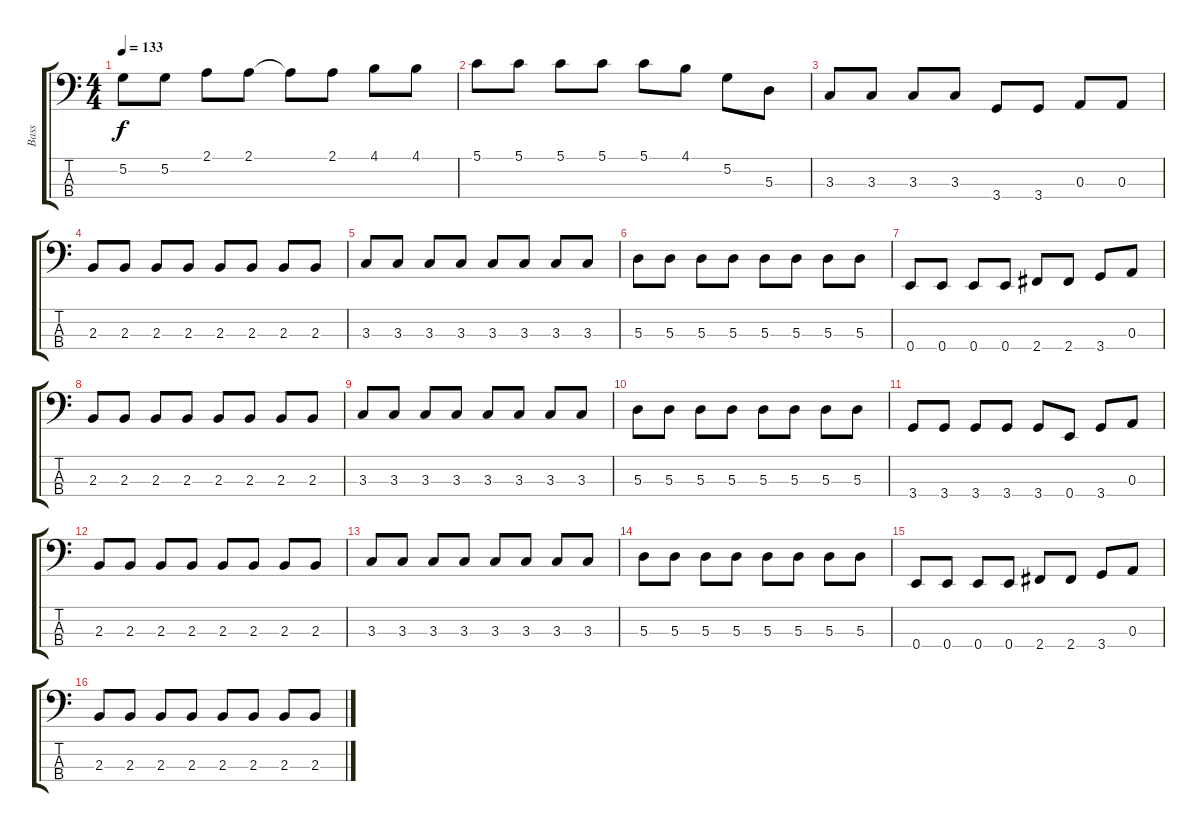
\track ("Bass" "Bass") {instrument electricbasspick}
\staff {score tabs}
\tuning (G2 D2 A1 E1) {hide}
\ts (4 4)
\tempo 133
\clef f4
\ks c
5.2.8{dy f} 5.2.8 2.1.8 2.1.8 2.1{t}.8 2.1.8 4.1.8 4.1.8 |
5.1.8 5.1.8 5.1.8 5.1.8 5.1.8 4.1.8 5.2.8 5.3.8 |
3.3.8 3.3.8 3.3.8 3.3.8 3.4.8 3.4.8 0.3.8 0.3.8 |
2.3.8 2.3.8 2.3.8 2.3.8 2.3.8 2.3.8 2.3.8 2.3.8 |
3.3.8 3.3.8 3.3.8 3.3.8 3.3.8 3.3.8 3.3.8 3.3.8 |
5.3.8 5.3.8 5.3.8 5.3.8 5.3.8 5.3.8 5.3.8 5.3.8 |
0.4.8 0.4.8 0.4.8 0.4.8 2.4.8 2.4.8 3.4.8 0.3.8 |
2.3.8 2.3.8 2.3.8 2.3.8 2.3.8 2.3.8 2.3.8 2.3.8 |
3.3.8 3.3.8 3.3.8 3.3.8 3.3.8 3.3.8 3.3.8 3.3.8 |
5.3.8 5.3.8 5.3.8 5.3.8 5.3.8 5.3.8 5.3.8 5.3.8 |
3.4.8 3.4.8 3.4.8 3.4.8 3.4.8 0.4.8 3.4.8 0.3.8 |
2.3.8 2.3.8 2.3.8 2.3.8 2.3.8 2.3.8 2.3.8 2.3.8 |
3.3.8 3.3.8 3.3.8 3.3.8 3.3.8 3.3.8 3.3.8 3.3.8 |
5.3.8 5.3.8 5.3.8 5.3.8 5.3.8 5.3.8 5.3.8 5.3.8 |
0.4.8 0.4.8 0.4.8 0.4.8 2.4.8 2.4.8 3.4.8 0.3.8 |
2.3.8 2.3.8 2.3.8 2.3.8 2.3.8 2.3.8 2.3.8 2.3.8
